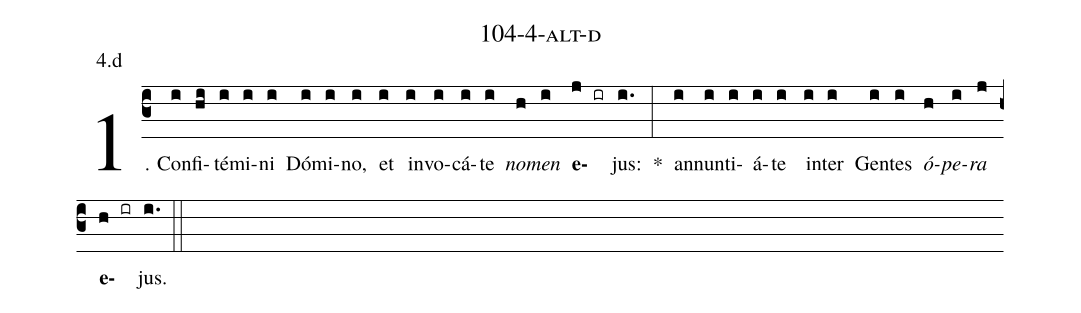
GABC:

name: 104-4-alt-d;
annotation: 4.d;
%%
(c3)1. Con(i)fi(hi)té(i)mi(i)ni(i) Dó(i)mi(i)no,(i) et(i) in(i)vo(i)cá(i)te(i) <i>no</i>(h)<i>men</i>(i) <b>e</b>(j ir)jus:(i.) *(:) an(i)nun(i)ti(i)á(i)te(i) in(i)ter(i) Gen(i)tes(i) <i>ó</i>(h)<i>pe</i>(i)<i>ra</i>(j) <b>e</b>(h ir)jus.(i.) (::)
